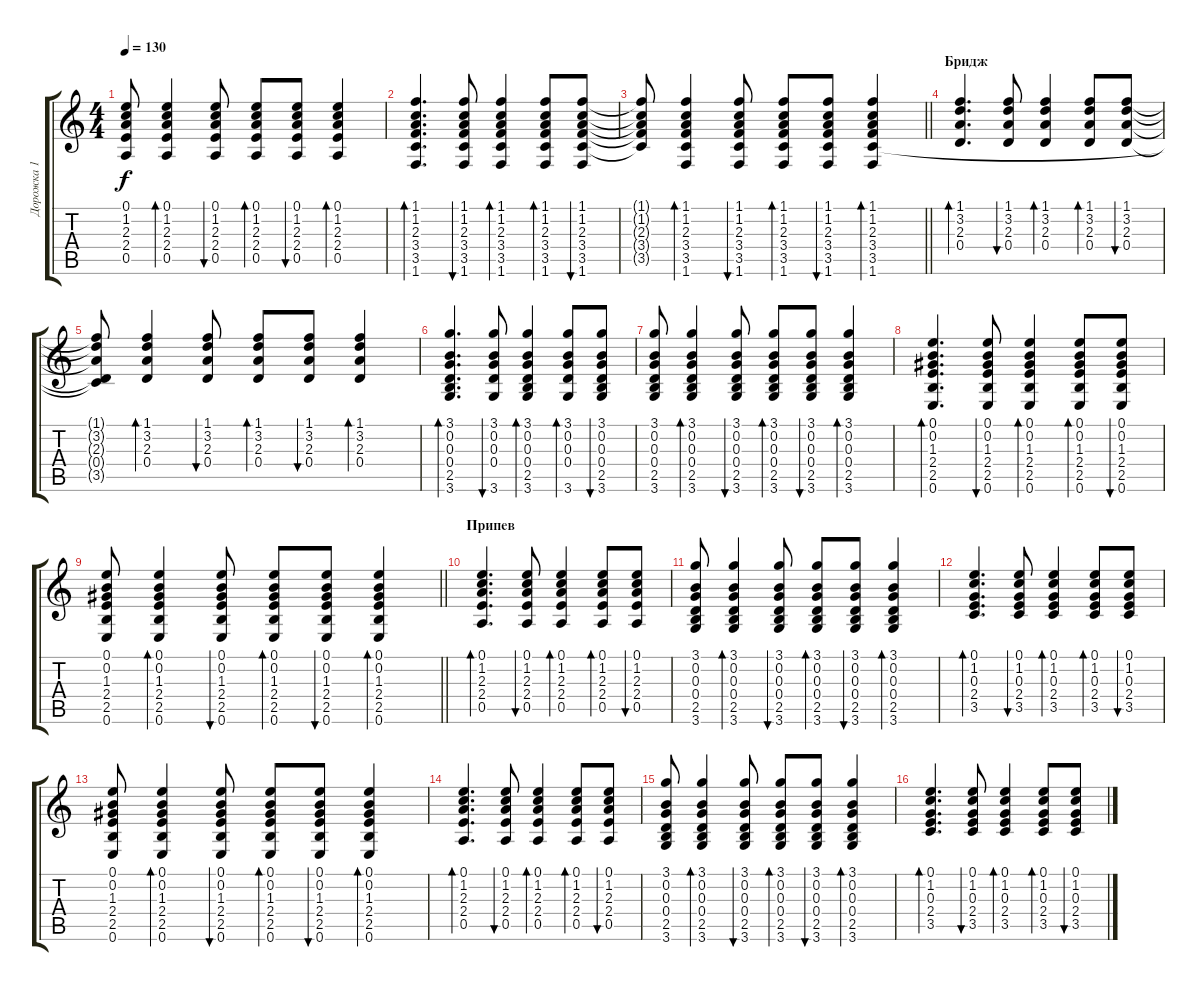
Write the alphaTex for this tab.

\track ("Дорожка 1" "Дорожка 1") {instrument acousticguitarsteel}
\staff {score tabs}
\tuning (E4 B3 G3 D3 A2 E2) {hide}
\ts (4 4)
\tempo 130
\clef g2
\ks c
(0.1{t} 1.2{t} 2.3{t} 2.4{t} 0.5{t}).8{dy f} (0.1 1.2 2.3 2.4 0.5).4{bd 60} (0.1 1.2 2.3 2.4 0.5).8{bu 60} (0.1 1.2 2.3 2.4 0.5).8{bd 60} (0.1 1.2 2.3 2.4 0.5).8{bu 60} (0.1 1.2 2.3 2.4 0.5).4{bd 60} |
(1.1 1.2 2.3 3.4 3.5 1.6).4{d bd 60} (1.1 1.2 2.3 3.4 3.5 1.6).8{bu 60} (1.1 1.2 2.3 3.4 3.5 1.6).4{bd 60} (1.1 1.2 2.3 3.4 3.5 1.6).8{bd 60} (1.1 1.2 2.3 3.4 3.5 1.6).8{bu 60} |
\barLineRight lightlight
(1.1{t} 1.2{t} 2.3{t} 3.4{t} 3.5{t}).8 (1.1 1.2 2.3 3.4 3.5 1.6).4{bd 60} (1.1 1.2 2.3 3.4 3.5 1.6).8{bu 60} (1.1 1.2 2.3 3.4 3.5 1.6).8{bd 60} (1.1 1.2 2.3 3.4 3.5 1.6).8{bu 60} (1.1 1.2 2.3 3.4 3.5 1.6).4{bd 60} |
\section ("" "Бридж")
(1.1 3.2 2.3 0.4).4{d bd 60} (1.1 3.2 2.3 0.4).8{bu 60} (1.1 3.2 2.3 0.4).4{bd 60} (1.1 3.2 2.3 0.4).8{bd 60} (1.1 3.2 2.3 0.4).8{bu 60} |
(1.1{t} 3.2{t} 2.3{t} 0.4{t} 3.5{t}).8 (1.1 3.2 2.3 0.4).4{bd 60} (1.1 3.2 2.3 0.4).8{bu 60} (1.1 3.2 2.3 0.4).8{bd 60} (1.1 3.2 2.3 0.4).8{bu 60} (1.1 3.2 2.3 0.4).4{bd 60} |
(3.1 0.2 0.3 0.4 2.5 3.6).4{d bd 60} (3.1 0.2 0.3 0.4 3.6).8{bu 60} (3.1 0.2 0.3 0.4 2.5 3.6).4{bd 60} (3.1 0.2 0.3 0.4 3.6).8{bd 60} (3.1 0.2 0.3 0.4 2.5 3.6).8{bu 60} |
(3.1 0.2 0.3 0.4 2.5 3.6).8 (3.1 0.2 0.3 0.4 2.5 3.6).4{bd 60} (3.1 0.2 0.3 0.4 2.5 3.6).8{bu 60} (3.1 0.2 0.3 0.4 2.5 3.6).8{bd 60} (3.1 0.2 0.3 0.4 2.5 3.6).8{bu 60} (3.1 0.2 0.3 0.4 2.5 3.6).4{bd 60} |
(0.1 0.2 1.3 2.4 2.5 0.6).4{d bd 60} (0.1 0.2 1.3 2.4 2.5 0.6).8{bu 60} (0.1 0.2 1.3 2.4 2.5 0.6).4{bd 60} (0.1 0.2 1.3 2.4 2.5 0.6).8{bd 60} (0.1 0.2 1.3 2.4 2.5 0.6).8{bu 60} |
\barLineRight lightlight
(0.1 0.2 1.3 2.4 2.5 0.6).8 (0.1 0.2 1.3 2.4 2.5 0.6).4{bd 60} (0.1 0.2 1.3 2.4 2.5 0.6).8{bu 60} (0.1 0.2 1.3 2.4 2.5 0.6).8{bd 60} (0.1 0.2 1.3 2.4 2.5 0.6).8{bu 60} (0.1 0.2 1.3 2.4 2.5 0.6).4{bd 60} |
\section ("" "Припев")
(0.1 1.2 2.3 2.4 0.5).4{d bd 60} (0.1 1.2 2.3 2.4 0.5).8{bu 60} (0.1 1.2 2.3 2.4 0.5).4{bd 60} (0.1 1.2 2.3 2.4 0.5).8{bd 60} (0.1 1.2 2.3 2.4 0.5).8{bu 60} |
(3.1 0.2 0.3 0.4 2.5 3.6).8 (3.1 0.2 0.3 0.4 2.5 3.6).4{bd 60} (3.1 0.2 0.3 0.4 2.5 3.6).8{bu 60} (3.1 0.2 0.3 0.4 2.5 3.6).8{bd 60} (3.1 0.2 0.3 0.4 2.5 3.6).8{bu 60} (3.1 0.2 0.3 0.4 2.5 3.6).4{bd 60} |
(0.1 1.2 0.3 2.4 3.5).4{d bd 60} (0.1 1.2 0.3 2.4 3.5).8{bu 60} (0.1 1.2 0.3 2.4 3.5).4{bd 60} (0.1 1.2 0.3 2.4 3.5).8{bd 60} (0.1 1.2 0.3 2.4 3.5).8{bu 60} |
(0.1 0.2 1.3 2.4 2.5 0.6).8 (0.1 0.2 1.3 2.4 2.5 0.6).4{bd 60} (0.1 0.2 1.3 2.4 2.5 0.6).8{bu 60} (0.1 0.2 1.3 2.4 2.5 0.6).8{bd 60} (0.1 0.2 1.3 2.4 2.5 0.6).8{bu 60} (0.1 0.2 1.3 2.4 2.5 0.6).4{bd 60} |
(0.1 1.2 2.3 2.4 0.5).4{d bd 60} (0.1 1.2 2.3 2.4 0.5).8{bu 60} (0.1 1.2 2.3 2.4 0.5).4{bd 60} (0.1 1.2 2.3 2.4 0.5).8{bd 60} (0.1 1.2 2.3 2.4 0.5).8{bu 60} |
(3.1 0.2 0.3 0.4 2.5 3.6).8 (3.1 0.2 0.3 0.4 2.5 3.6).4{bd 60} (3.1 0.2 0.3 0.4 2.5 3.6).8{bu 60} (3.1 0.2 0.3 0.4 2.5 3.6).8{bd 60} (3.1 0.2 0.3 0.4 2.5 3.6).8{bu 60} (3.1 0.2 0.3 0.4 2.5 3.6).4{bd 60} |
(0.1 1.2 0.3 2.4 3.5).4{d bd 60} (0.1 1.2 0.3 2.4 3.5).8{bu 60} (0.1 1.2 0.3 2.4 3.5).4{bd 60} (0.1 1.2 0.3 2.4 3.5).8{bd 60} (0.1 1.2 0.3 2.4 3.5).8{bu 60}
